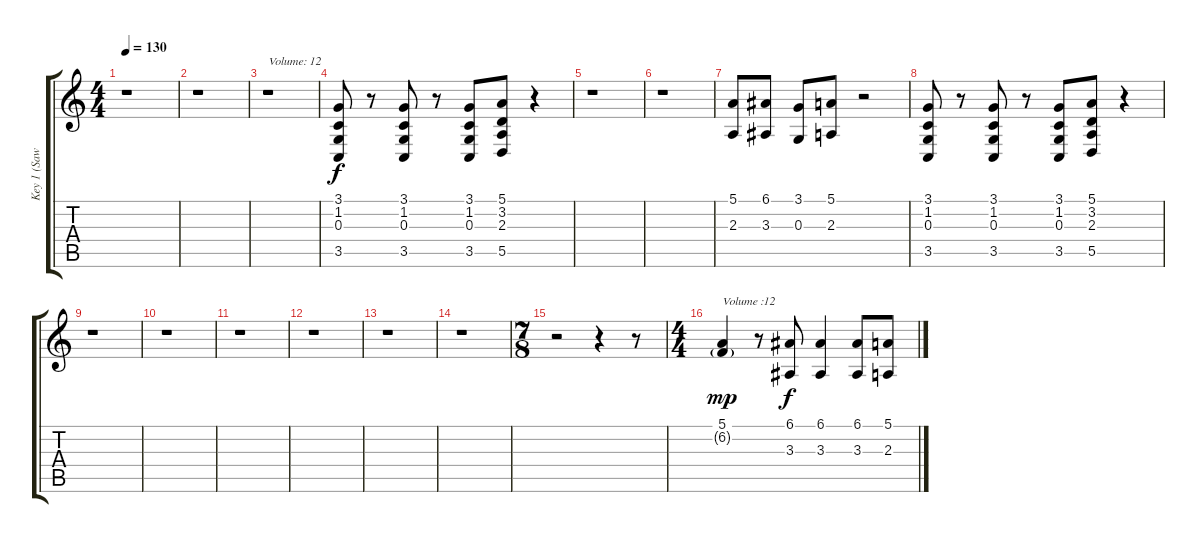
\track ("Key 1 (Sawtooth)" "Key 1 (Saw") {instrument lead2sawtooth}
\staff {score tabs}
\tuning (E4 B3 G3 D3 A2 E2) {hide}
\ts (4 4)
\tempo 130
\clef g2
\ks c
r.1{dy f} |
r.1 |
r.1{txt "Volume: 12" volume 12} |
(3.1 1.2 0.3 3.5).8 r.8 (3.1 1.2 0.3 3.5).8 r.8 (3.1 1.2 0.3 3.5).8 (5.1 3.2 2.3 5.5).8 r.4 |
r.1 |
r.1 |
(5.1 2.3).8 (6.1 3.3).8 (3.1 0.3).8 (5.1 2.3).8 r.2 |
(3.1 1.2 0.3 3.5).8 r.8 (3.1 1.2 0.3 3.5).8 r.8 (3.1 1.2 0.3 3.5).8 (5.1 3.2 2.3 5.5).8 r.4 |
r.1 |
r.1 |
r.1 |
r.1 |
r.1 |
r.1 |
\ts (7 8)
r.2 r.4 r.8 |
\ts (4 4)
(5.1 6.2{g}).4{txt "Volume :12" dy mp volume 12} r.8 (6.1 3.3).8{dy f} (6.1 3.3).4 (6.1 3.3).8 (5.1 2.3).8
